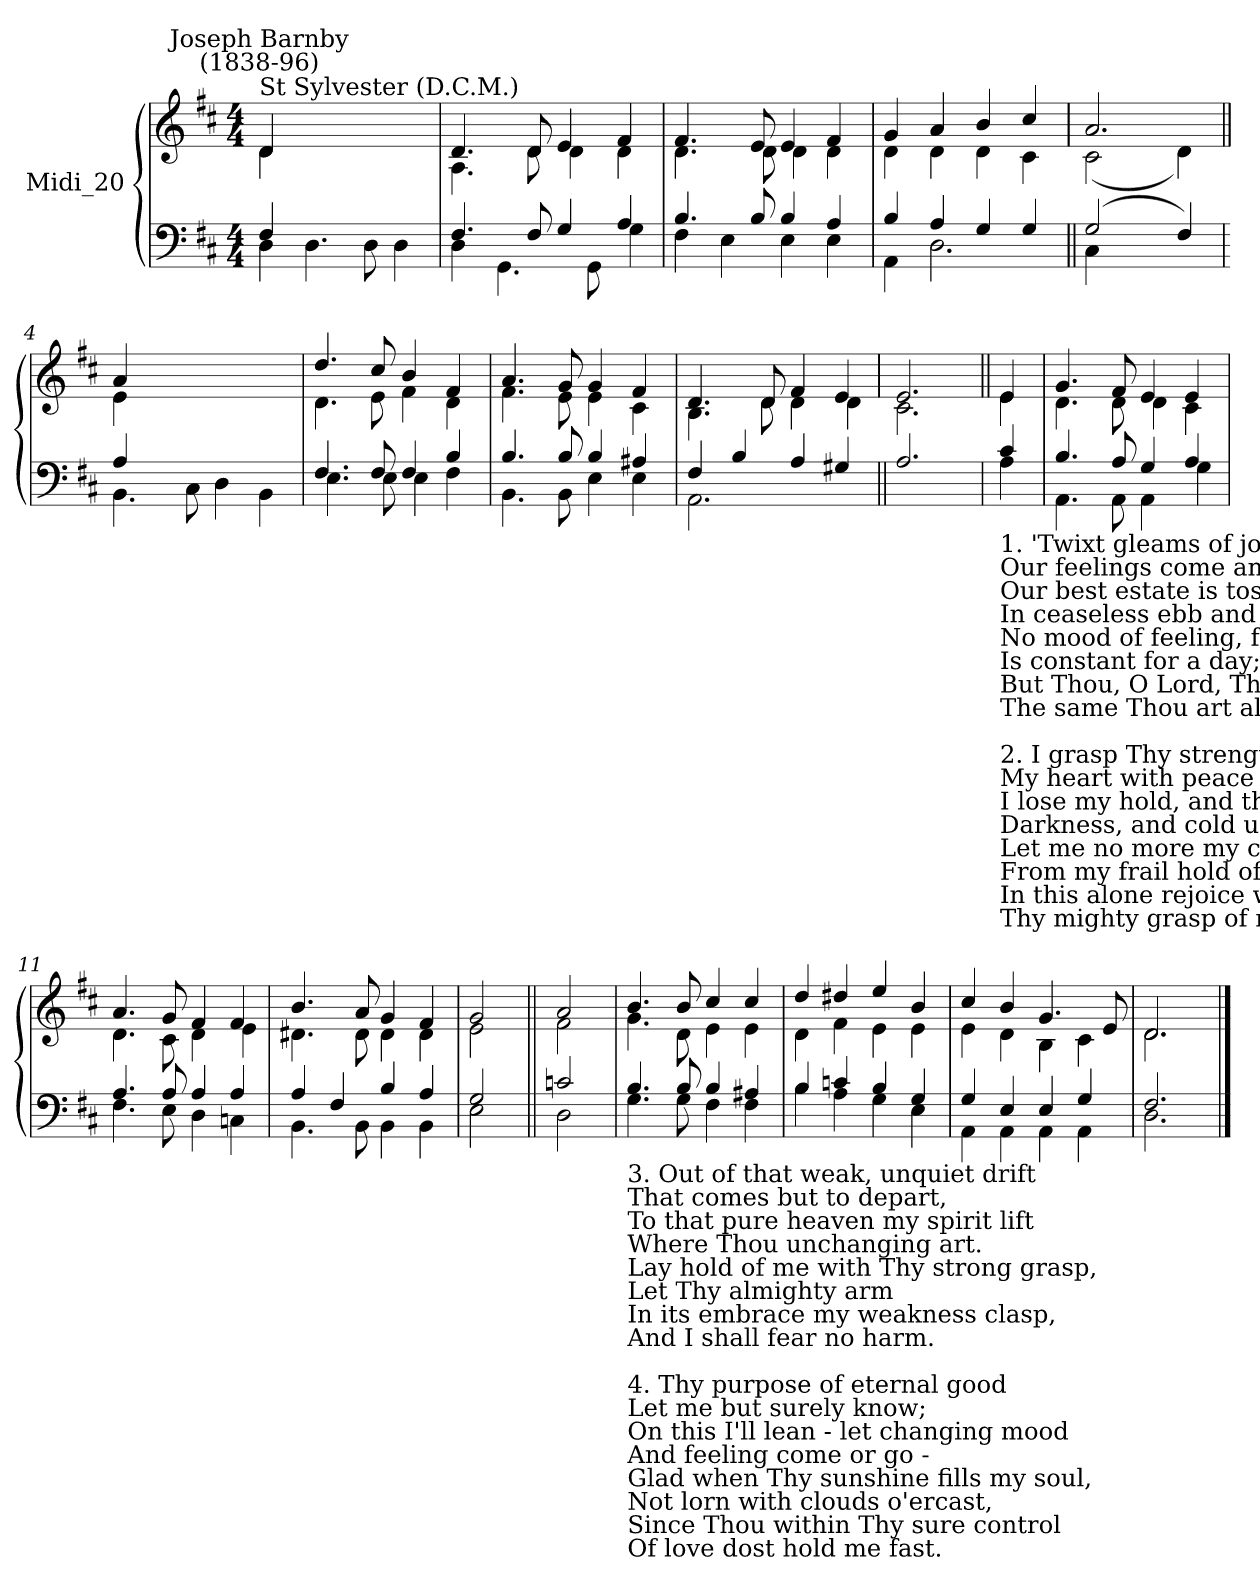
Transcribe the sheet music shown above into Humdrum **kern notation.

**kern	**kern
*part2	*part1
*staff2	*staff1
*I"Midi_20	*I"Midi_20
*clefF4	*clefG2
*k[f#c#]	*k[f#c#]
*D:	*D:
*M4/4	*M4/4
=	=
*^	*^
!	!	!LO:TX:a:t=St Sylvester (D.C.M.)	!
!	!	!LO:TX:a:cj:t=Joseph Barnby\n(1838-96)	!
4F#/	4D\	4d/	4d\
2.ryy	4.D\	2.ryy	2.ryy
.	8D\	.	.
.	4D\	.	.
=0A	=0A	=0A	=0A
4.F#/	4D\	4.d/	4.A\
.	4.GG\	.	.
8F#/	.	8d/	8d\
4G/	.	4e/	4d\
.	8GG\	.	.
4A/	4G\	4f#/	4d\
=1A	=1A	=1A	=1A
4.B/	4F#\	4.f#/	4.d\
.	4E\	.	.
8B/	.	8e/	8d\
4B/	4E\	4e/	4d\
4A/	4E\	4f#/	4d\
=2A	=2A	=2A	=2A
4B/	4AA\	4g/	4d\
4A/	2.D\	4a/	4d\
4G/	.	4b/	4d\
4G/	.	4cc#/	4c#\
=3A||	=3A||	=3A	=3A
(>2G/	4C#\	2.a/	(<2c#\
.	2ryy	.	.
4F#/)	.	.	4d\)
=4	=4	=4||	=4||
4A/	4.BB\	4a/	4e\
2.ryy	.	2.ryy	2.ryy
.	8C#\	.	.
.	4D\	.	.
.	4BB\	.	.
=5	=5	=5	=5
4.F#/	4.E\	4.dd/	4.d\
8F#/	8E\	8cc#/	8e\
4F#/	4E\	4b/	4f#\
4B/	4F#\	4f#/	4d\
=6	=6	=6	=6
4.B/	4.BB\	4.a/	4.f#\
8B/	8BB\	8g/	8e\
4B/	4E\	4g/	4e\
4A#X/	4E\	4f#/	4c#\
=7	=7	=7	=7
4F#/	2.AA\	4.d/	4.B\
4B/	.	.	.
.	.	8d/	8d\
4A/	.	4f#/	4d\
4G#X/	4ryy	4e/	4d\
*v	*v	*	*
=8||	=8	=8
2.A/	2.e/	2.c#\
!!LO:LB:g=z	!!
=9	=9||	=9||
*^	*	*
!LO:TX:b:t=1. 'Twixt gleams of joy and clouds of doubt\nOur feelings come and go;\nOur best estate is tossed about\nIn ceaseless ebb and flow.\nNo mood of feeling, form of thought,\nIs constant for a day;\nBut Thou, O Lord, Thou changest not&colon;\nThe same Thou art alway.\n\n2. I grasp Thy strength, make it mine own,\nMy heart with peace is blest;\nI lose my hold, and then comes down\nDarkness, and cold unrest.\nLet me no more my comfort draw\nFrom my frail hold of Thee,\nIn this alone rejoice with awe -\nThy mighty grasp of me.	!	!	!
4c#/	4A\	4e/	4e\
=10	=10	=10	=10
4.B/	4.AA\	4.g/	4.d\
8A/	8AA\	8f#/	8d\
4G/	4AA\	4e/	4d\
4A/	4G\	4e/	4c#\
=11	=11	=11	=11
4.A/	4.F#\	4.a/	4.d\
8A/	8E\	8g/	8c#\
4A/	4D\	4f#/	4d\
4A/	4Cn\	4f#/	4e\
=12	=12	=12	=12
4A/	4.BB\	4.b/	4.d#X\
4F#/	.	.	.
.	8BB\	8a/	8d#\
4B/	4BB\	4g/	4d#\
4A/	4BB\	4f#/	4d#\
=13	=13	=13	=13
2G/	2E\	2g/	2e\
=14||	=14||	=14||	=14||
2cn/	2D\	2a/	2f#\
=15	=15	=15	=15
!LO:TX:b:t=3. Out of that weak, unquiet drift\nThat comes but to depart,\nTo that pure heaven my spirit lift\nWhere Thou unchanging art.\nLay hold of me with Thy strong grasp,\nLet Thy almighty arm\nIn its embrace my weakness clasp,\nAnd I shall fear no harm.\n\n4. Thy purpose of eternal good\nLet me but surely know;\nOn this I'll lean - let changing mood\nAnd feeling come or go -\nGlad when Thy sunshine fills my soul,\nNot lorn with clouds o'ercast,\nSince Thou within Thy sure control\nOf love dost hold me fast.	!	!	!
4.B/	4.G\	4.b/	4.g\
8B/	8G\	8b/	8d\
4B/	4F#\	4cc#/	4e\
4A#X/	4F#\	4cc#/	4e\
=16	=16	=16	=16
4B/	4B\	4dd/	4d\
4cn/	4A\	4dd#X/	4f#\
4B/	4G\	4ee/	4e\
4G/	4E\	4b/	4e\
=17	=17	=17	=17
4G/	4AA\	4cc#/	4e\
4E/	4AA\	4b/	4d\
4E/	4AA\	4.g/	4B\
4G/	4AA\	.	4c#\
.	.	8e/	.
=18	=18	=18	=18
2.F#/	2.D\	2.d/	2.d\
*v	*v	*	*
*	*v	*v
==	==
*-	*-
